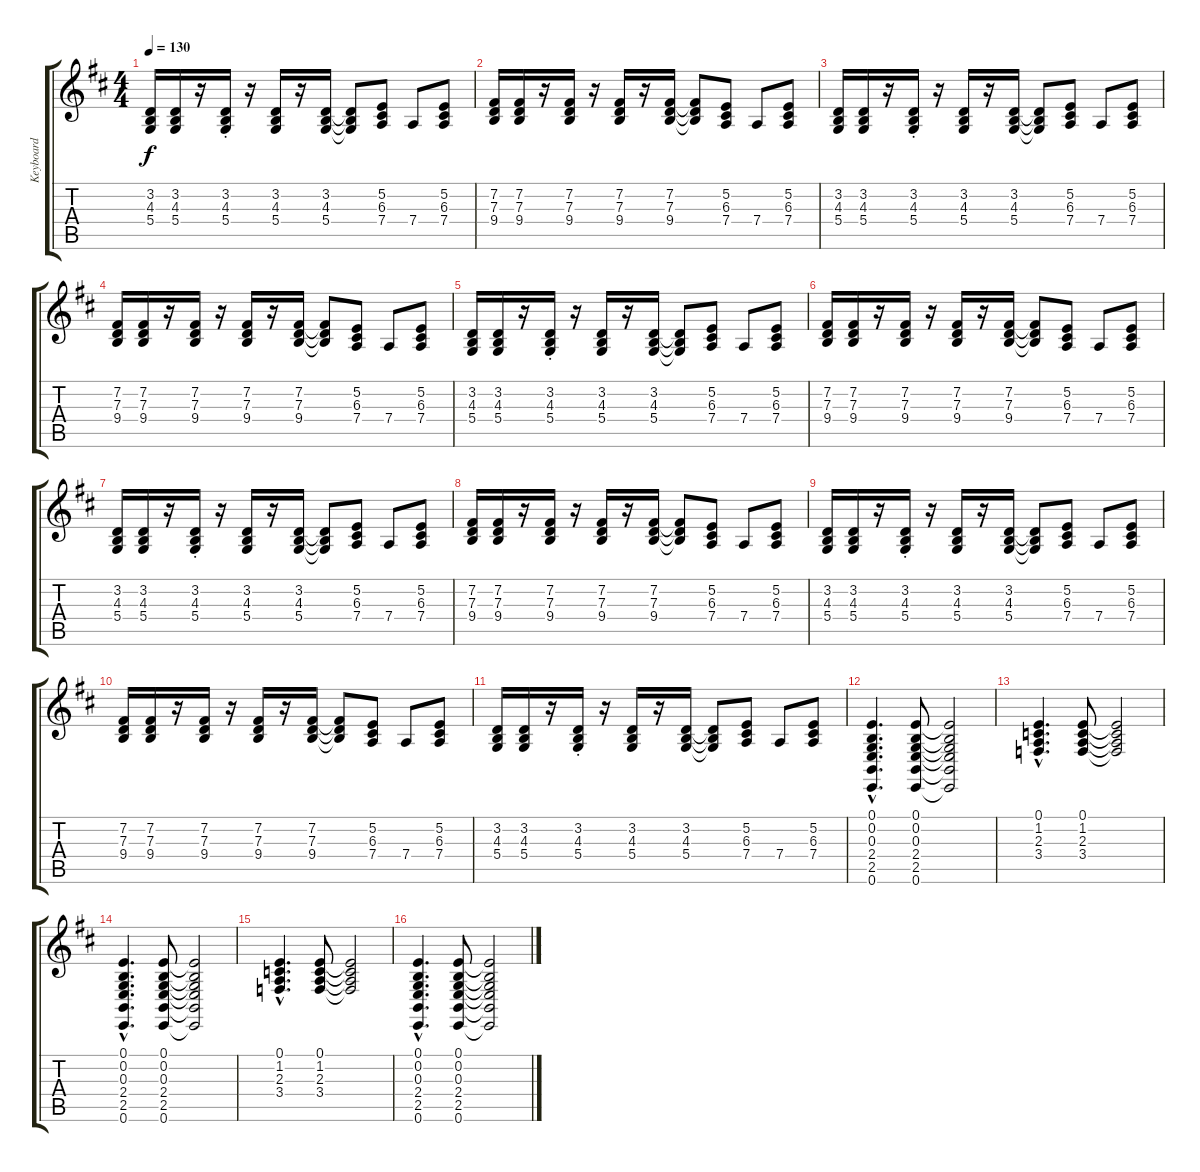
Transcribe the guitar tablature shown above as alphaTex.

\track ("Keyboard" "Keyboard") {instrument electricgrandpiano}
\staff {score tabs}
\tuning (E4 B3 G3 D3 A2 E2) {hide}
\ts (4 4)
\tempo 130
\clef g2
\ks d
(3.2 4.3 5.4).16{dy f} (3.2 4.3 5.4).16 r.16 (3.2{st} 4.3{st} 5.4{st}).16 r.16 (3.2 4.3 5.4).16 r.16 (3.2 4.3 5.4).16 (3.2{t} 4.3{t} 5.4{t}).8 (5.2 6.3 7.4).8 7.4.8 (5.2 6.3 7.4).8 |
(7.2 7.3 9.4).16 (7.2 7.3 9.4).16 r.16 (7.2 7.3 9.4).16 r.16 (7.2 7.3 9.4).16 r.16 (7.2 7.3 9.4).16 (7.2{t} 7.3{t} 9.4{t}).8 (5.2 6.3 7.4).8 7.4.8 (5.2 6.3 7.4).8 |
(3.2 4.3 5.4).16 (3.2 4.3 5.4).16 r.16 (3.2{st} 4.3{st} 5.4{st}).16 r.16 (3.2 4.3 5.4).16 r.16 (3.2 4.3 5.4).16 (3.2{t} 4.3{t} 5.4{t}).8 (5.2 6.3 7.4).8 7.4.8 (5.2 6.3 7.4).8 |
(7.2 7.3 9.4).16 (7.2 7.3 9.4).16 r.16 (7.2 7.3 9.4).16 r.16 (7.2 7.3 9.4).16 r.16 (7.2 7.3 9.4).16 (7.2{t} 7.3{t} 9.4{t}).8 (5.2 6.3 7.4).8 7.4.8 (5.2 6.3 7.4).8 |
(3.2 4.3 5.4).16 (3.2 4.3 5.4).16 r.16 (3.2{st} 4.3{st} 5.4{st}).16 r.16 (3.2 4.3 5.4).16 r.16 (3.2 4.3 5.4).16 (3.2{t} 4.3{t} 5.4{t}).8 (5.2 6.3 7.4).8 7.4.8 (5.2 6.3 7.4).8 |
(7.2 7.3 9.4).16 (7.2 7.3 9.4).16 r.16 (7.2 7.3 9.4).16 r.16 (7.2 7.3 9.4).16 r.16 (7.2 7.3 9.4).16 (7.2{t} 7.3{t} 9.4{t}).8 (5.2 6.3 7.4).8 7.4.8 (5.2 6.3 7.4).8 |
(3.2 4.3 5.4).16 (3.2 4.3 5.4).16 r.16 (3.2{st} 4.3{st} 5.4{st}).16 r.16 (3.2 4.3 5.4).16 r.16 (3.2 4.3 5.4).16 (3.2{t} 4.3{t} 5.4{t}).8 (5.2 6.3 7.4).8 7.4.8 (5.2 6.3 7.4).8 |
(7.2 7.3 9.4).16 (7.2 7.3 9.4).16 r.16 (7.2 7.3 9.4).16 r.16 (7.2 7.3 9.4).16 r.16 (7.2 7.3 9.4).16 (7.2{t} 7.3{t} 9.4{t}).8 (5.2 6.3 7.4).8 7.4.8 (5.2 6.3 7.4).8 |
(3.2 4.3 5.4).16 (3.2 4.3 5.4).16 r.16 (3.2{st} 4.3{st} 5.4{st}).16 r.16 (3.2 4.3 5.4).16 r.16 (3.2 4.3 5.4).16 (3.2{t} 4.3{t} 5.4{t}).8 (5.2 6.3 7.4).8 7.4.8 (5.2 6.3 7.4).8 |
(7.2 7.3 9.4).16 (7.2 7.3 9.4).16 r.16 (7.2 7.3 9.4).16 r.16 (7.2 7.3 9.4).16 r.16 (7.2 7.3 9.4).16 (7.2{t} 7.3{t} 9.4{t}).8 (5.2 6.3 7.4).8 7.4.8 (5.2 6.3 7.4).8 |
(3.2 4.3 5.4).16 (3.2 4.3 5.4).16 r.16 (3.2{st} 4.3{st} 5.4{st}).16 r.16 (3.2 4.3 5.4).16 r.16 (3.2 4.3 5.4).16 (3.2{t} 4.3{t} 5.4{t}).8 (5.2 6.3 7.4).8 7.4.8 (5.2 6.3 7.4).8 |
(0.1{hac} 0.2{hac} 0.3{hac} 2.4{hac} 2.5{hac} 0.6{hac}).4{d} (0.1 0.2 0.3 2.4 2.5 0.6).8 (0.1{t} 0.2{t} 0.3{t} 2.4{t} 2.5{t} 0.6{t}).2 |
(0.1{hac} 1.2{hac} 2.3{hac} 3.4{hac}).4{d} (0.1 1.2 2.3 3.4).8 (0.1{t} 1.2{t} 2.3{t} 3.4{t}).2 |
(0.1{hac} 0.2{hac} 0.3{hac} 2.4{hac} 2.5{hac} 0.6{hac}).4{d} (0.1 0.2 0.3 2.4 2.5 0.6).8 (0.1{t} 0.2{t} 0.3{t} 2.4{t} 2.5{t} 0.6{t}).2 |
(0.1{hac} 1.2{hac} 2.3{hac} 3.4{hac}).4{d} (0.1 1.2 2.3 3.4).8 (0.1{t} 1.2{t} 2.3{t} 3.4{t}).2 |
(0.1{hac} 0.2{hac} 0.3{hac} 2.4{hac} 2.5{hac} 0.6{hac}).4{d} (0.1 0.2 0.3 2.4 2.5 0.6).8 (0.1{t} 0.2{t} 0.3{t} 2.4{t} 2.5{t} 0.6{t}).2
